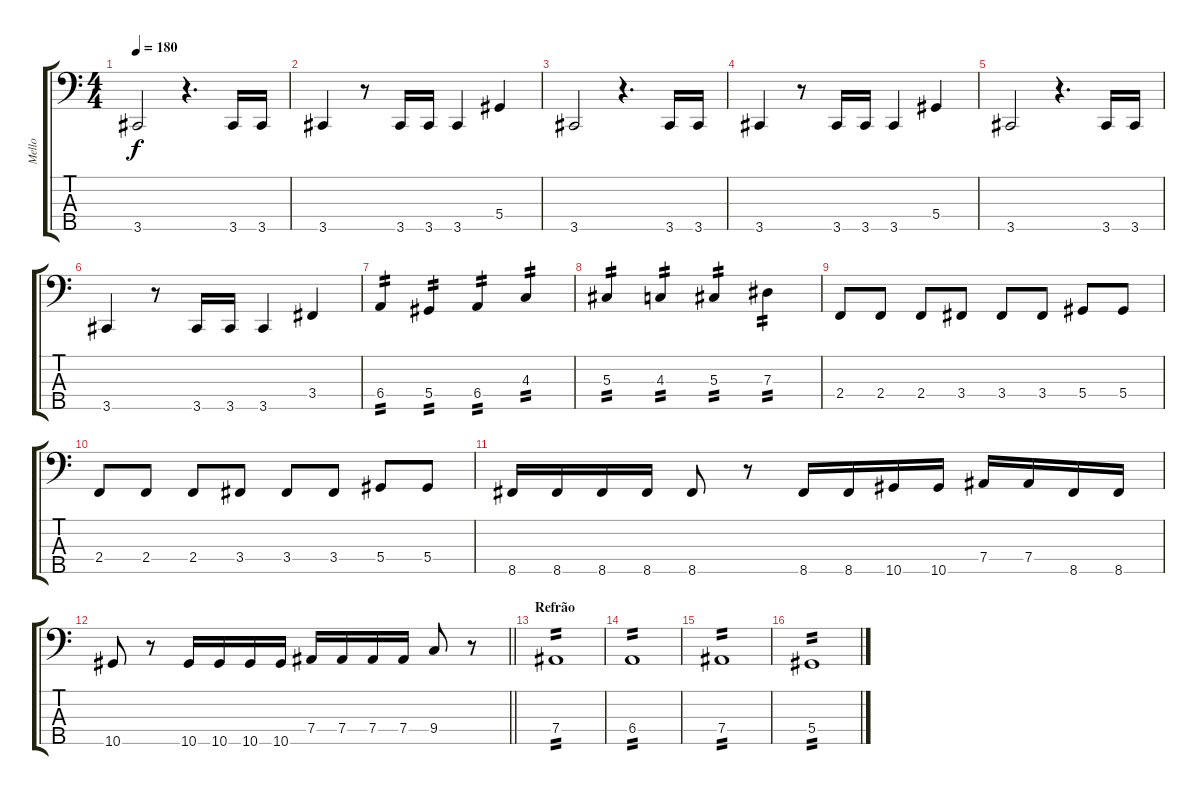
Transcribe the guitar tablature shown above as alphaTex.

\track ("Mello" "Mello") {instrument electricbassfinger}
\staff {score tabs}
\tuning (Gb2 Db2 Ab1 Eb1 Bb0) {hide}
\ts (4 4)
\section ("" "")
\tempo 180
\clef f4
\ks c
3.5.2{dy f} r.4{d} 3.5.16 3.5.16 |
3.5.4 r.8 3.5.16 3.5.16 3.5.4 5.4.4 |
3.5.2 r.4{d} 3.5.16 3.5.16 |
3.5.4 r.8 3.5.16 3.5.16 3.5.4 5.4.4 |
3.5.2 r.4{d} 3.5.16 3.5.16 |
3.5.4 r.8 3.5.16 3.5.16 3.5.4 3.4.4 |
6.4.4{tp 2} 5.4.4{tp 2} 6.4.4{tp 2} 4.3.4{tp 2} |
5.3.4{tp 2} 4.3.4{tp 2} 5.3.4{tp 2} 7.3.4{tp 2} |
2.4.8 2.4.8 2.4.8 3.4.8 3.4.8 3.4.8 5.4.8 5.4.8 |
2.4.8 2.4.8 2.4.8 3.4.8 3.4.8 3.4.8 5.4.8 5.4.8 |
8.5.16 8.5.16 8.5.16 8.5.16 8.5.8 r.8 8.5.16 8.5.16 10.5.16 10.5.16 7.4.16 7.4.16 8.5.16 8.5.16 |
\barLineRight lightlight
10.5.8 r.8 10.5.16 10.5.16 10.5.16 10.5.16 7.4.16 7.4.16 7.4.16 7.4.16 9.4.8 r.8 |
\section ("" "Refrão")
7.4.1{tp 2} |
6.4.1{tp 2} |
7.4.1{tp 2} |
5.4.1{tp 2}
